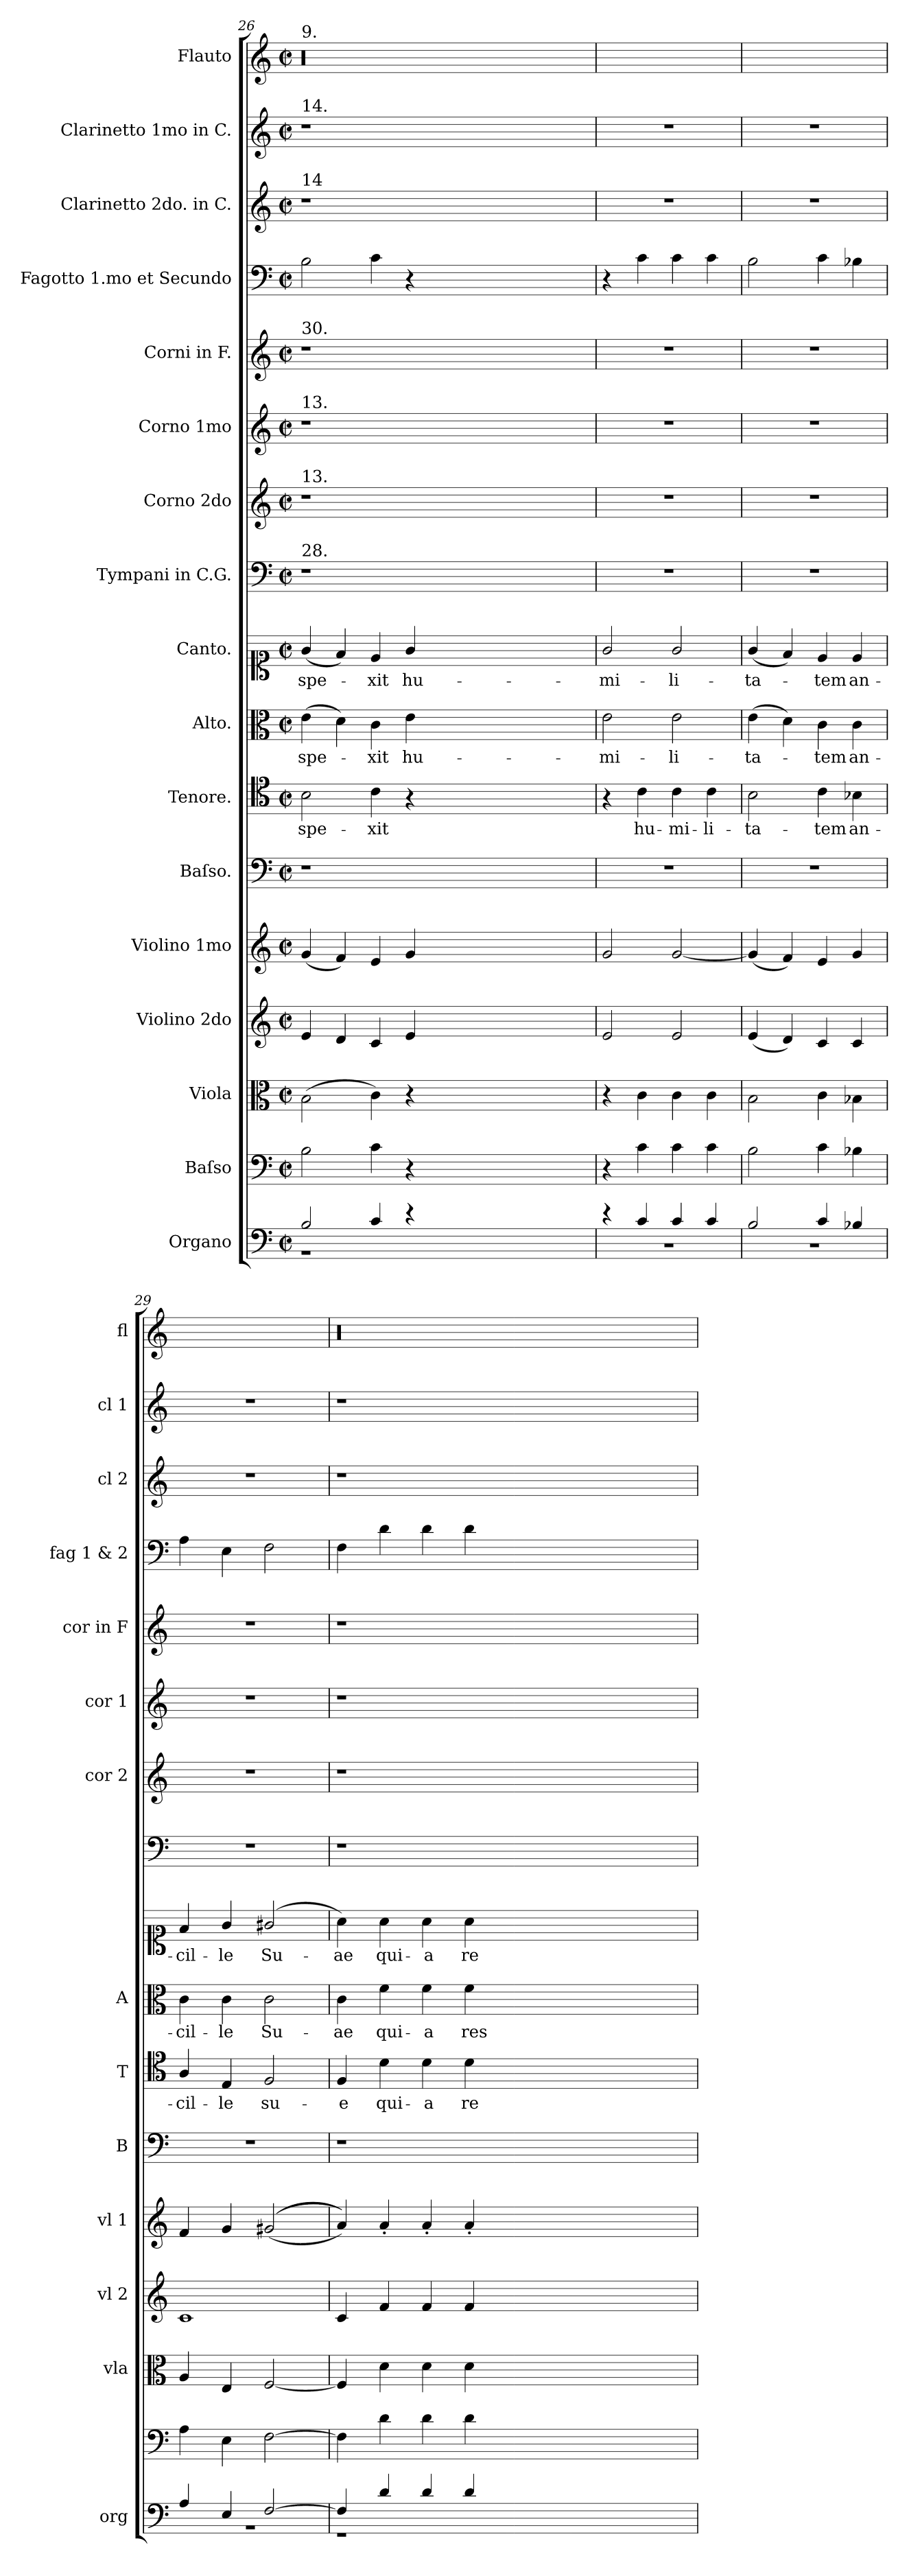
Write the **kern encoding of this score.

**kern	**kern	**kern	**kern	**kern	**kern	**kern	**text	**kern	**text	**kern	**text	**kern	**kern	**kern	**kern	**kern	**kern	**kern	**kern
*part17	*part16	*part15	*part14	*part13	*part12	*part11	*part11	*part10	*part10	*part9	*part9	*part8	*part7	*part6	*part5	*part4	*part3	*part2	*part1
*staff17	*staff16	*staff15	*staff14	*staff13	*staff12	*staff11	*staff11	*staff10	*staff10	*staff9	*staff9	*staff8	*staff7	*staff6	*staff5	*staff4	*staff3	*staff2	*staff1
*I"Organo	*I"Baſso	*I"Viola	*I"Violino 2do	*I"Violino 1mo	*I"Baſso.	*I"Tenore.	*	*I"Alto.	*	*I"Canto.	*	*I"Tympani in C.G.	*I"Corno 2do	*I"Corno 1mo	*I"Corni in F.	*I"Fagotto 1.mo et Secundo	*I"Clarinetto 2do. in C.	*I"Clarinetto 1mo in C.	*I"Flauto
*I'org	*	*I'vla	*I'vl 2	*I'vl 1	*I'B	*I'T	*	*I'A	*	*	*	*	*I'cor 2	*I'cor 1	*I'cor in F	*I'fag 1 & 2	*I'cl 2	*I'cl 1	*I'fl
*clefF4	*clefF4	*clefC3	*clefG2	*clefG2	*clefF4	*clefC4	*	*clefC3	*	*clefC1	*	*clefF4	*clefG2	*clefG2	*clefG2	*clefF4	*clefG2	*clefG2	*clefG2
*	*	*	*	*	*	*	*	*	*	*	*	*	*	*	*ITrd4c7	*	*	*	*
*k[]	*k[]	*k[]	*k[]	*k[]	*k[]	*k[]	*	*k[]	*	*k[]	*	*k[]	*k[]	*k[]	*k[b-]	*k[]	*k[]	*k[]	*k[]
*C:	*C:	*C:	*C:	*C:	*C:	*C:	*	*C:	*	*C:	*	*C:	*C:	*C:	*	*C:	*C:	*C:	*C:
*M2/2	*M2/2	*M2/2	*M2/2	*M2/2	*M2/2	*M2/2	*	*M2/2	*	*M2/2	*	*M2/2	*M2/2	*M2/2	*M2/2	*M2/2	*M2/2	*M2/2	*M2/2
*met(c|)	*met(c|)	*met(c|)	*met(c|)	*met(c|)	*met(c|)	*met(c|)	*	*met(c|)	*	*met(c|)	*	*met(c|)	*met(c|)	*met(c|)	*met(c|)	*met(c|)	*met(c|)	*met(c|)	*met(c|)
=26	=26	=26	=26	=26	=26	=26	=26	=26	=26	=26	=26	=26	=26	=26	=26	=26	=26	=26	=26
*^	*	*	*	*	*	*	*	*	*	*	*	*	*	*	*	*	*	*	*
!	!	!	!	!	!	!	!	!	!	!	!	!	!	!	!	!	!	!	!	!LO:TX:a:t=9.
!	!	!	!	!	!	!	!	!	!	!	!	!	!	!	!	!	!	!	!LO:TX:a:t=14.	!
!	!	!	!	!	!	!	!	!	!	!	!	!	!	!	!	!	!	!LO:TX:a:t=14	!	!
!	!	!	!	!	!	!	!	!	!	!	!	!	!	!	!	!LO:TX:a:t=30.	!	!	!	!
!	!	!	!	!	!	!	!	!	!	!	!	!	!	!	!LO:TX:a:t=13.	!	!	!	!	!
!	!	!	!	!	!	!	!	!	!	!	!	!	!	!LO:TX:a:t=13.	!	!	!	!	!	!
!	!	!	!	!	!	!	!	!	!	!	!	!	!LO:TX:a:t=28.	!	!	!	!	!	!	!
2B!/	1r	2B\	(2B\	4e/	(4g/	1r	2B\	-spe-	(4e\	-spe-	(4g/	-spe-	1r	1r	1r	1r	2B\	1r	1r	00r
.	.	.	.	4d/	4f/)	.	.	.	4d\)	.	4f/)	.	.	.	.	.	.	.	.	.
4c!/	.	4c\	4c\)	4c/	4e/	.	4c\	-xit	4c\	-xit	4e/	-xit	.	.	.	.	4c\	.	.	.
4r	.	4r	4r	4e/	4g/	.	4r	.	4e\	hu-	4g/	hu-	.	.	.	.	4r	.	.	.
0.ryy	0.ryy	0.ryy	0.ryy	0.ryy	0.ryy	0.ryy	0.ryy	.	0.ryy	.	0.ryy	.	0.ryy	0.ryy	0.ryy	0.ryy	0.ryy	0.ryy	0.ryy	.
=27	=27	=27	=27	=27	=27	=27	=27	=27	=27	=27	=27	=27	=27	=27	=27	=27	=27	=27	=27	=27
4r	1r	4r	4r	2e/	2g/	1r	4r	.	2e\	-mi-	2g/	-mi-	1r	1r	1r	1r	4r	1r	1r	1ryy
4c!/	.	4c\	4c\	.	.	.	4c\	hu-	.	.	.	.	.	.	.	.	4c\	.	.	.
4c!/	.	4c\	4c\	2e/	[2g/	.	4c\	-mi-	2e\	-li-	2g/	-li-	.	.	.	.	4c\	.	.	.
4c!/	.	4c\	4c\	.	.	.	4c\	-li-	.	.	.	.	.	.	.	.	4c\	.	.	.
=28	=28	=28	=28	=28	=28	=28	=28	=28	=28	=28	=28	=28	=28	=28	=28	=28	=28	=28	=28	=28
2B!/	1r	2B\	2B\	(4e/	(4g/]	1r	2B\	-ta-	(4e\	-ta-	(4g/	-ta-	1r	1r	1r	1r	2B\	1r	1r	1ryy
.	.	.	.	4d/)	4f/)	.	.	.	4d\)	.	4f/)	.	.	.	.	.	.	.	.	.
4c!/	.	4c\	4c\	4c/	4e/	.	4c\	-tem	4c\	-tem	4e/	-tem	.	.	.	.	4c\	.	.	.
4B-X!/	.	4B-X\	4B-X\	4c/	4g/	.	4B-X\	an-	4c\	an-	4e/	an-	.	.	.	.	4B-X\	.	.	.
=29	=29	=29	=29	=29	=29	=29	=29	=29	=29	=29	=29	=29	=29	=29	=29	=29	=29	=29	=29	=29
4A!/	1r	4A\	4A/	1c/	4f/	1r	4A/	-cil-	4c\	-cil-	4f/	-cil-	1r	1r	1r	1r	4A\	1r	1r	1ryy
4E!/	.	4E\	4E/	.	4g/	.	4E/	-le	4c\	-le	4g/	-le	.	.	.	.	4E\	.	.	.
[2F!/	.	[2F\	[2F/	.	(<(>(>2g#X/	.	2F/	su-	2c\	Su-	(2g#X/	Su-	.	.	.	.	2F\	.	.	.
=30	=30	=30	=30	=30	=30	=30	=30	=30	=30	=30	=30	=30	=30	=30	=30	=30	=30	=30	=30	=30
4F!/]	1r	4F\]	4F/]	4c/	4a/)))	1r	4F/	-e	4c\	-ae	4a\)	-ae	1r	1r	1r	1r	4F\	1r	1r	00r
4d!/	.	4d\	4d\	4f/	4a'/	.	4d\	qui-	4f\	qui-	4a\	qui-	.	.	.	.	4d\	.	.	.
4d!/	.	4d\	4d\	4f/	4a'/	.	4d\	-a	4f\	-a	4a\	-a	.	.	.	.	4d\	.	.	.
4d!/	.	4d\	4d\	4f/	4a'/	.	4d\	re-	4f\	res-	4a\	re-	.	.	.	.	4d\	.	.	.
0.ryy	0.ryy	0.ryy	0.ryy	0.ryy	0.ryy	0.ryy	0.ryy	.	0.ryy	.	0.ryy	.	0.ryy	0.ryy	0.ryy	0.ryy	0.ryy	0.ryy	0.ryy	.
*v	*v	*	*	*	*	*	*	*	*	*	*	*	*	*	*	*	*	*	*	*
=	=	=	=	=	=	=	=	=	=	=	=	=	=	=	=	=	=	=	=
*-	*-	*-	*-	*-	*-	*-	*-	*-	*-	*-	*-	*-	*-	*-	*-	*-	*-	*-	*-
